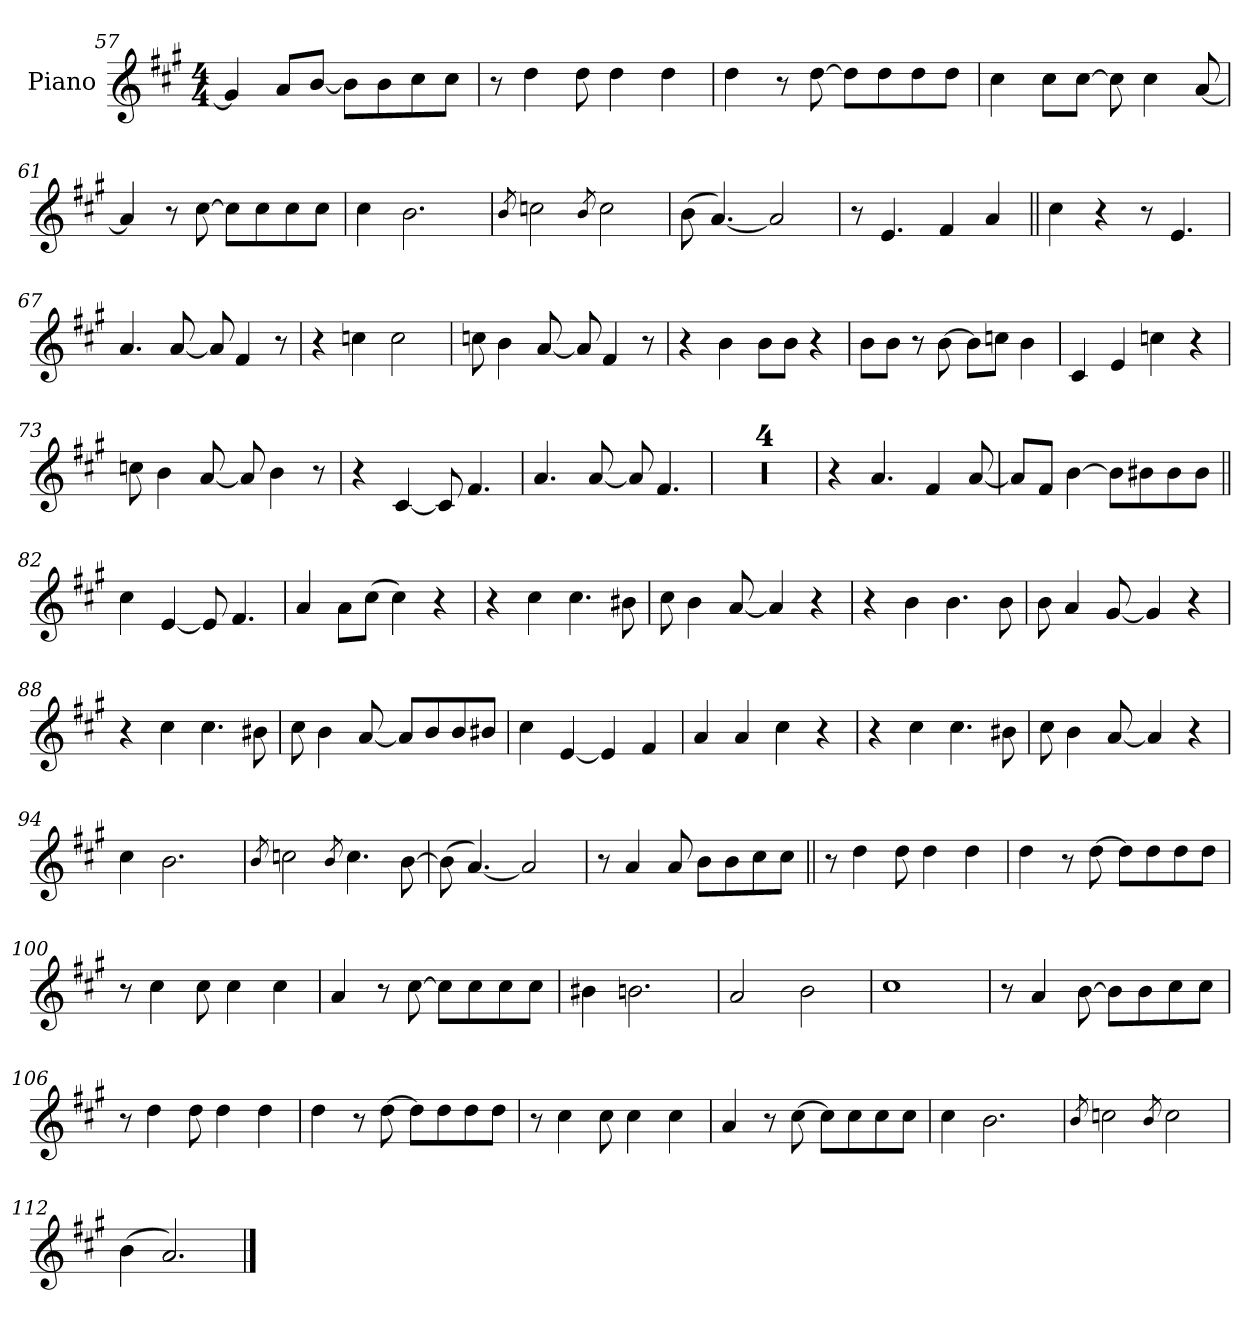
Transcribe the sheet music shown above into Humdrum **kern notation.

**kern
*part1
*staff1
*I"Piano
*I'Pno.
*clefG2
*k[f#c#g#]
*M4/4
=57
4g]
8aL
[8bJ
8bL]
8b
8cc#
8cc#J
=58
8r
4dd
8dd
4dd
4dd
=59
4dd
8r
[8dd
8ddL]
8dd
8dd
8ddJ
=60
4cc#
8cc#L
[8cc#J
8cc#]
4cc#
[8a
=61
4a]
8r
[8cc#
8cc#L]
8cc#
8cc#
8cc#J
=62
4cc#
2.b
=63
8qb
2ccn
8qb
2cc
=64
(8b
[4.a)
2a]
=65
8r
4.e!
4f#!
4a!
=66||
4cc#!
4r
8r
4.e!
=67
4.a!
[8a!
8a!]
4f#!
8r
=68
4r
4ccn!
2cc!
=69
8ccn!
4b!
[8a!
8a!]
4f#!
8r
=70
4r
4b!
8b!L
8b!J
4r
=71
8b!L
8b!J
8r
[8b!
8b!L]
8ccn!J
4b!
=72
4c#!
4e!
4ccn!
4r
=73
8ccn!
4b!
[8a!
8a!]
4b!
8r
=74
4r
[4c#!
8c#!]
4.f#!
=75
4.a!
[8a!
8a!]
4.f#!
=76
1r
=77
1r
=78
1r
=79
1r
=80
4r
4.a!
4f#!
[8a!
=81
8a!L]
8f#!J
[4b
8bL]
8b#X
8b#
8b#J
=82||
4cc#
[4e
8e]
4.f#
=83
4a
8aL
(8cc#J
4cc#)
4r
=84
4r
4cc#
4.cc#
8b#X
=85
8cc#
4b
[8a
4a]
4r
=86
4r
4b
4.b
8b
=87
8b
4a
[8g#
4g#]
4r
=88
4r
4cc#
4.cc#
8b#X
=89
8cc#
4b
[8a
8aL]
8b
8b
8b#XJ
=90
4cc#
[4e
4e]
4f#
=91
4a
4a
4cc#
4r
=92
4r
4cc#
4.cc#
8b#X
=93
8cc#
4b
[8a
4a]
4r
=94
4cc#
2.b
=95
8qb
2ccn
8qb
4.cc
[8b
=96
(8b]
[4.a)
2a]
=97
8r
4a
8a
8bL
8b
8cc#
8cc#J
=98||
8r
4dd
8dd
4dd
4dd
=99
4dd
8r
[8dd
8ddL]
8dd
8dd
8ddJ
=100
8r
4cc#
8cc#
4cc#
4cc#
=101
4a
8r
[8cc#
8cc#L]
8cc#
8cc#
8cc#J
=102
4b#X
2.bn
=103
2a
2b
=104
1cc#
=105
8r
4a
[8b
8bL]
8b
8cc#
8cc#J
=106
8r
4dd
8dd
4dd
4dd
=107
4dd
8r
[8dd
8ddL]
8dd
8dd
8ddJ
=108
8r
4cc#
8cc#
4cc#
4cc#
=109
4a
8r
[8cc#
8cc#L]
8cc#
8cc#
8cc#J
=110
4cc#
2.b
=111
8qb
2ccn
8qb
2cc
=112
(4b
2.a)
==
*-
